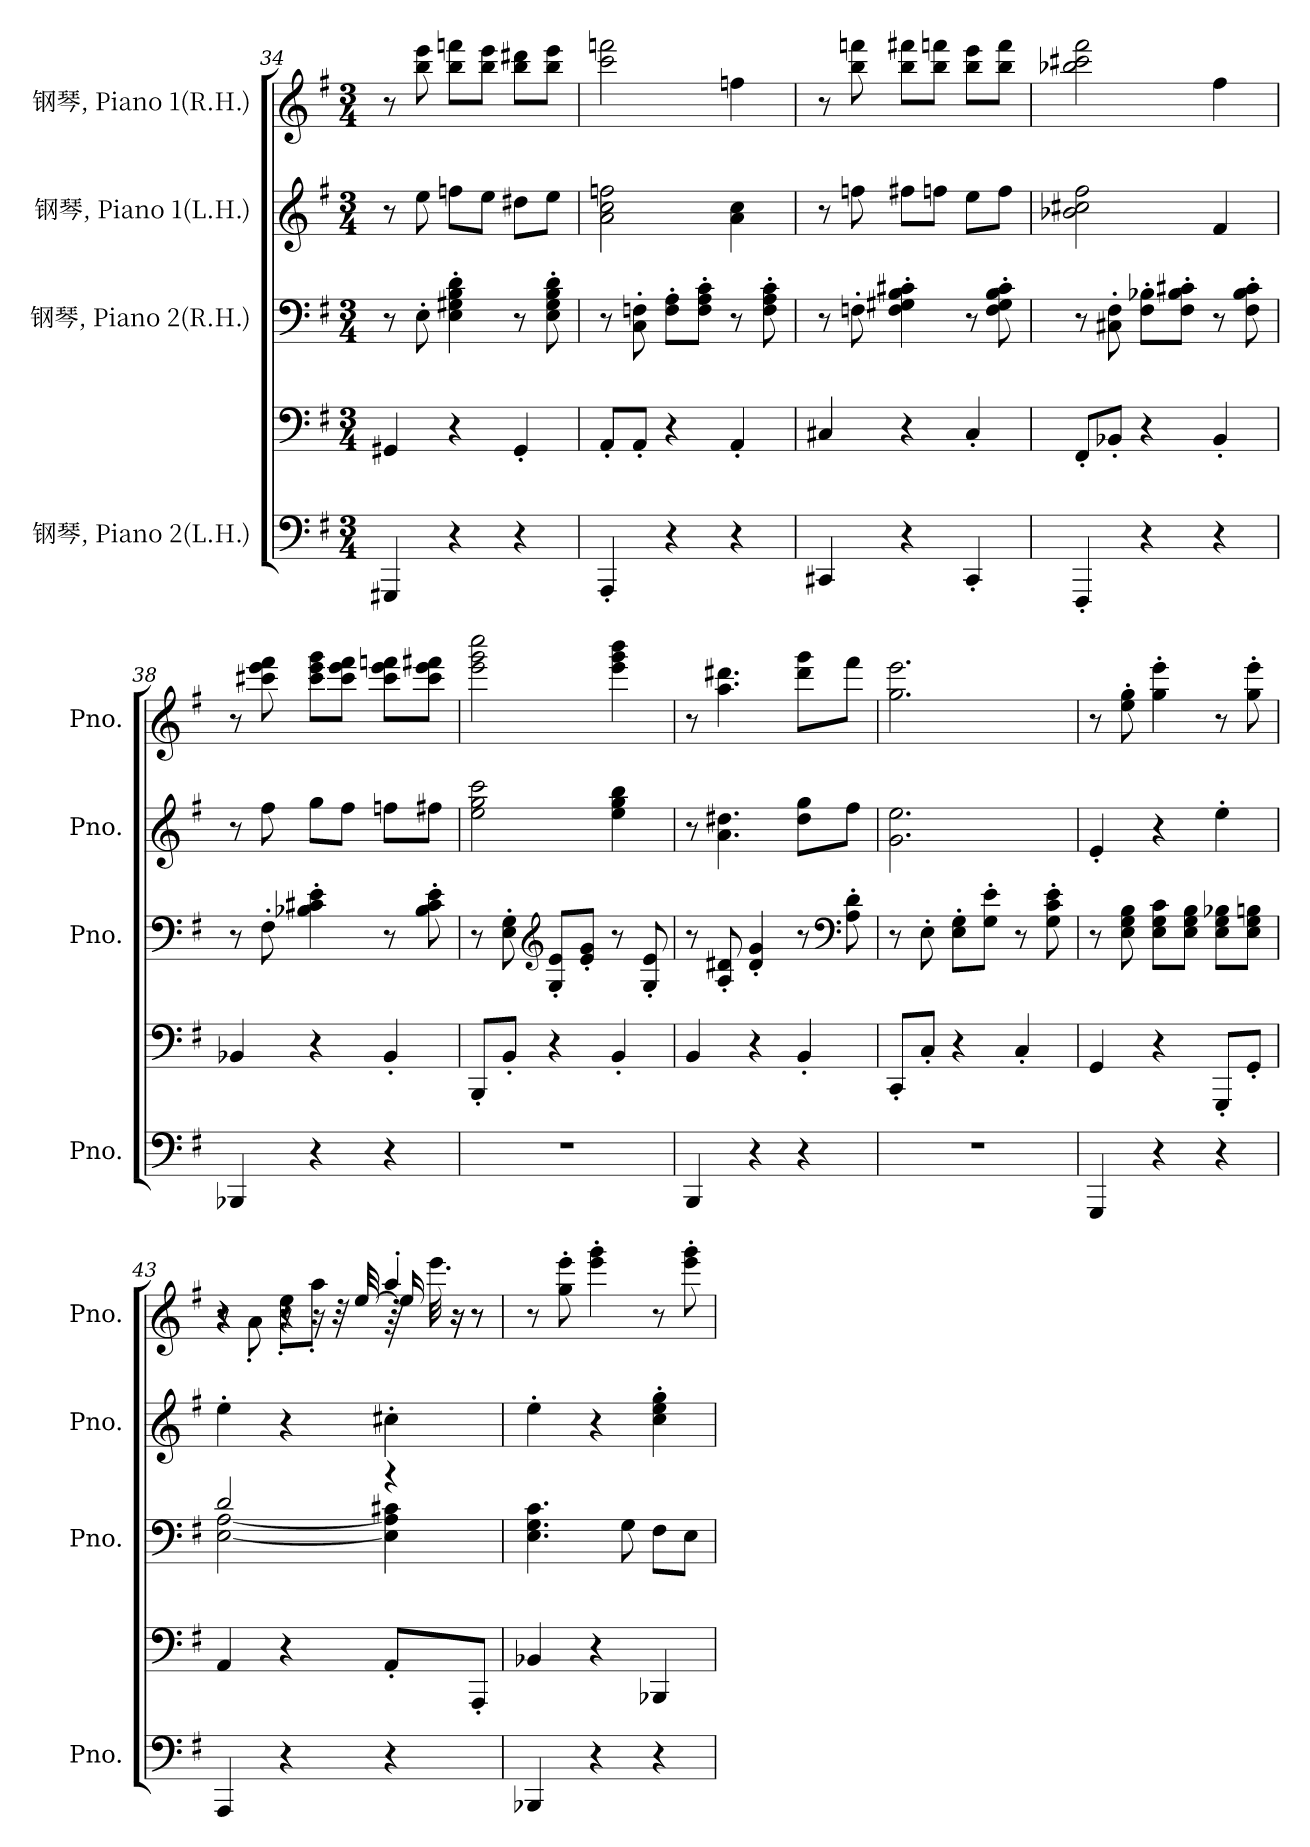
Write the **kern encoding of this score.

**kern	**kern	**kern	**kern	**kern
*part4	*part4	*part3	*part2	*part1
*staff5	*staff4	*staff3	*staff2	*staff1
*I"钢琴, Piano 2(L.H.)	*	*I"钢琴, Piano 2(R.H.)	*I"钢琴, Piano 1(L.H.)	*I"钢琴, Piano 1(R.H.)
*I'Pno.	*	*I'Pno.	*I'Pno.	*I'Pno.
*clefF4	*clefF4	*clefF4	*clefG2	*clefG2
*k[f#]	*k[f#]	*k[f#]	*k[f#]	*k[f#]
*M3/4	*M3/4	*M3/4	*M3/4	*M3/4
*MM87	*MM87	*MM87	*MM87	*MM87
=34	=34	=34	=34	=34
4GGG#X/	4GG#X/	8r	8r	8r
*	*	*	*	*MM76
.	.	8E'\	8ee\	8bb\ 8eee\
*	*	*	*	*MM102
4r	4r	4E\' 4G#X\' 4B\' 4d\'	8ffn\L	8bb\ 8fffn\L
*	*	*	*	*MM108
.	.	.	8ee\J	8bb\ 8eee\J
*	*	*	*	*MM111
4r	4GG#'/	8r	8dd#X\L	8bb\ 8ddd#X\L
*	*	*	*	*MM105
.	.	8E\' 8G#\' 8B\' 8d\'	8ee\J	8bb\ 8eee\J
=35	=35	=35	=35	=35
*	*	*	*	*MM102
4AAA'/	8AA'/L	8r	2a\ 2cc\ 2ffn\	2ccc\ 2fffn\
.	8AA'/J	8C\' 8Fn\'	.	.
4r	4r	8F\' 8A\'L	.	.
.	.	8F\' 8A\' 8c\'J	.	.
*	*	*	*	*MM114
4r	4AA'/	8r	4a\ 4cc\	4ffn\
.	.	8F\' 8A\' 8c\'	.	.
!!LO:LB:g=z
=36	=36	=36	=36	=36
*	*	*	*	*MM108
4CC#X/	4C#X/	8r	8r	8r
*	*	*	*	*MM102
.	.	8Fn'\	8ffn\	8bb\ 8fffn\
*	*	*	*	*MM108
4r	4r	4F\' 4G#X\' 4B\' 4c#X\'	8ff#X\L	8bb\ 8fff#X\L
*	*	*	*	*MM105
.	.	.	8ffn\J	8bb\ 8fffn\J
*	*	*	*	*MM111
4CC#'/	4C#'/	8r	8ee\L	8bb\ 8eee\L
*	*	*	*	*MM108
.	.	8F\' 8G#\' 8B\' 8c#\'	8ff\J	8bb\ 8fff\J
=37	=37	=37	=37	=37
*	*	*	*	*MM103
4FFF#'/	8FF#'/L	8r	2b-X\ 2cc#X\ 2ff#\	2bb-X\ 2ccc#X\ 2fff#\
.	8BB-X'/J	8C#X\' 8F#\'	.	.
4r	4r	8F#\' 8B-X\'L	.	.
.	.	8F#\' 8B-\' 8c#X\'J	.	.
*	*	*	*	*MM117
4r	4BB-'/	8r	4f#/	4ff#\
.	.	8F#\' 8B-\' 8c#\'	.	.
=38	=38	=38	=38	=38
*	*	*	*	*MM108
4BBB-X/	4BB-X/	8r	8r	8r
*	*	*	*	*MM95
.	.	8F#'\	8ff#\	8ccc#X\ 8eee\ 8fff#\
*	*	*	*	*MM108
4r	4r	4B-X\' 4c#X\' 4e\'	8gg\L	8ccc#\ 8eee\ 8ggg\L
*	*	*	*	*MM111
.	.	.	8ff#\J	8ccc#\ 8eee\ 8fff#\J
*	*	*	*	*MM114
4r	4BB-'/	8r	8ffn\L	8ccc#\ 8eee\ 8fffn\L
*	*	*	*	*MM95
.	.	8B-\' 8c#\' 8e\'	8ff#X\J	8ccc#\ 8eee\ 8fff#X\J
!!LO:PB:g=z
=39	=39	=39	=39	=39
*	*	*	*	*MM98
2.r	8BBB'/L	8r	2ee\ 2gg\ 2ccc\	2eee\ 2ggg\ 2cccc\
.	8BB'/J	8E\' 8G\'	.	.
*	*	*clefG2	*	*
.	4r	8G/' 8e/'L	.	.
.	.	8e/' 8g/'J	.	.
*	*	*	*	*MM98
.	4BB'/	8r	4ee\ 4gg\ 4bb\	4eee\ 4ggg\ 4bbb\
.	.	8G/' 8e/'	.	.
=40	=40	=40	=40	=40
*	*	*	*	*MM79
4BBB/	4BB/	8r	8r	8r
*	*	*	*	*MM95
.	.	8A/' 8d#X/'	4.a\ 4.dd#X\	4.aa\ 4.ddd#X\
4r	4r	4d#/' 4g/'	.	.
*	*	*	*	*MM71
4r	4BB'/	8r	8dd#\ 8gg\L	8ddd#\ 8ggg\L
*	*	*clefF4	*	*
*	*	*	*	*MM89
.	.	8A\' 8d#\'	8ff#\J	8fff#\J
=41	=41	=41	=41	=41
*	*	*	*	*MM86
2.r	8CC'/L	8r	2.g\ 2.ee\	2.gg\ 2.eee\
.	8C'/J	8E'\	.	.
.	4r	8E\' 8G\'L	.	.
.	.	8G\' 8e\'J	.	.
.	4C'/	8r	.	.
.	.	8G\' 8c\' 8e\'	.	.
=42	=42	=42	=42	=42
*	*	*	*	*MM84
4GGG/	4GG/	8r	4e'/	8r
*	*	*	*	*MM79
.	.	8E\ 8G\ 8B\	.	8ee\' 8gg\'
*	*	*	*	*MM95
4r	4r	8E\ 8G\ 8c\L	4r	4gg\' 4eee\'
.	.	8E\ 8G\ 8B\J	.	.
*	*	*	*	*MM108
4r	8GGG'/L	8E\ 8G\ 8B-X\L	4ee'\	8r
*	*	*	*	*MM102
.	8GG'/J	8E\ 8G\ 8Bn\J	.	8gg\' 8eee\'
!!LO:LB:g=z
=43	=43	=43	=43	=43
*	*	*	*	*MM95
*	*	*^	*	*^
*	*	*	*	*	*	*^
4AAA/	4AA/	2d/	[2E\ [2A\	4ee'\	4r	8r	4r
*	*	*	*	*	*MM102	*	*
.	.	.	.	.	.	8a'\	.
*	*	*	*	*	*MM105	*	*
4r	4r	.	.	4r	4r	8ee'\L	8r
*	*	*	*	*	*MM98	*	*
.	.	.	.	.	.	8aa'\J	16r
.	.	.	.	.	.	.	32r
.	.	.	.	.	.	.	[32ee/
*	*	*	*	*	*MM102	*	*
4r	8AA'/L	4r	4E\] 4A\] 4c#X\	4cc#X'\	4aa'/	64r	16ee/]
.	.	.	.	.	.	32.eee\	.
.	.	.	.	.	.	16r	16r
*	*	*	*	*	*MM98	*	*
.	8AAA'/J	.	.	.	.	8r	8r
*	*	*v	*v	*	*v	*v	*v
=44	=44	=44	=44	=44
*	*	*	*	*MM92
4BBB-X/	4BB-X/	4.E\ 4.G\ 4.c\	4ee'\	8r
*	*	*	*	*MM102
.	.	.	.	8gg\' 8eee\'
*	*	*	*	*MM108
4r	4r	.	4r	4eee\' 4ggg\'
.	.	8G\	.	.
*	*	*	*	*MM102
4r	4BBB-X/	8F#\L	4cc\' 4ee\' 4gg\'	8r
*	*	*	*	*MM98
.	.	8E\J	.	8eee\' 8ggg\'
=	=	=	=	=
*-	*-	*-	*-	*-
